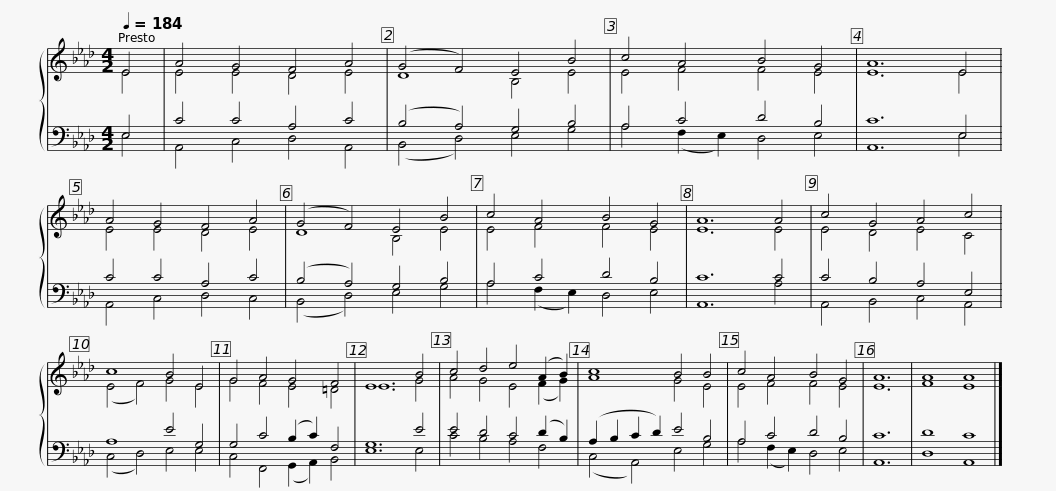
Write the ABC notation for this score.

X:1
%%score { ( 1 2 ) | ( 3 4 ) }
L:1/8
Q:1/4=184
M:4/2
I:linebreak $
K:Ab
V:1 treble
V:2 treble
V:3 bass
V:4 bass
V:1
 E4 | A4 G4 F4 A4 | (G4 F4) E4 B4 | c4 A4 B4 G4 | A12 E4 | %5
 A4 G4 F4 A4 | (G4 F4) E4 B4 |$ c4 A4 B4 G4 | A12 A4 | c4 G4 A4 c4 | %10
 c8 B4 E4 | G4 A4 G4 F4 | E12 B4 |$ c4 d4 e4 (A2 B2) | c8 B4 B4 | %15
 c4 A4 B4 G4 | A12 | A8 A8 |] %18
V:2
 E4 | E4 E4 D4 E4 | D8 B,4 E4 | E4 F4 F4 E4 | E12 E4 | %5
 E4 E4 D4 E4 | D8 B,4 E4 |$ E4 F4 F4 E4 | E12 E4 | E4 D4 E4 C4 | %10
 (E4 F4) G4 E4 | G4 F4 E4 =D4 | E12 G4 |$ A4 G4 E4 (F2 G2) | A8 G4 E4 | %15
 E4 F4 F4 E4 | E12 | F8 E8 |] %18
V:3
 E,4 | C4 C4 A,4 C4 | (B,4 A,4) G,4 B,4 | A,4 C4 D4 B,4 | C12 E,4 | %5
 C4 C4 A,4 C4 | (B,4 A,4) G,4 B,4 |$ A,4 C4 D4 B,4 | C12 C4 | C4 B,4 A,4 E,4 | %10
 A,8 E4 G,4 | G,4 C4 (B,2 C2) F,4 | G,12 E4 |$ E4 D4 C4 (D2 B,2) | (A,2 B,2 C2 D2) E4 B,4 | %15
 A,4 C4 D4 B,4 | C12 | D8 C8 |] %18
V:4
 E,4 | A,,4 C,4 D,4 A,,4 | (B,,4 D,4) E,4 G,4 | A,4 (F,2 E,2) D,4 E,4 | A,,12 E,4 | %5
 A,,4 C,4 D,4 C,4 | (B,,4 D,4) E,4 G,4 |$ A,4 (F,2 E,2) D,4 E,4 | A,,12 A,4 | A,,4 B,,4 C,4 A,,4 | %10
 (C,4 D,4) E,4 E,4 | C,4 F,,4 (G,,2 A,,2) B,,4 | E,12 E,4 |$ C4 B,4 A,4 F,4 | (C,4 A,,4) E,4 G,4 | %15
 A,4 (F,2 E,2) D,4 E,4 | A,,12 | D,8 A,,8 |] %18
